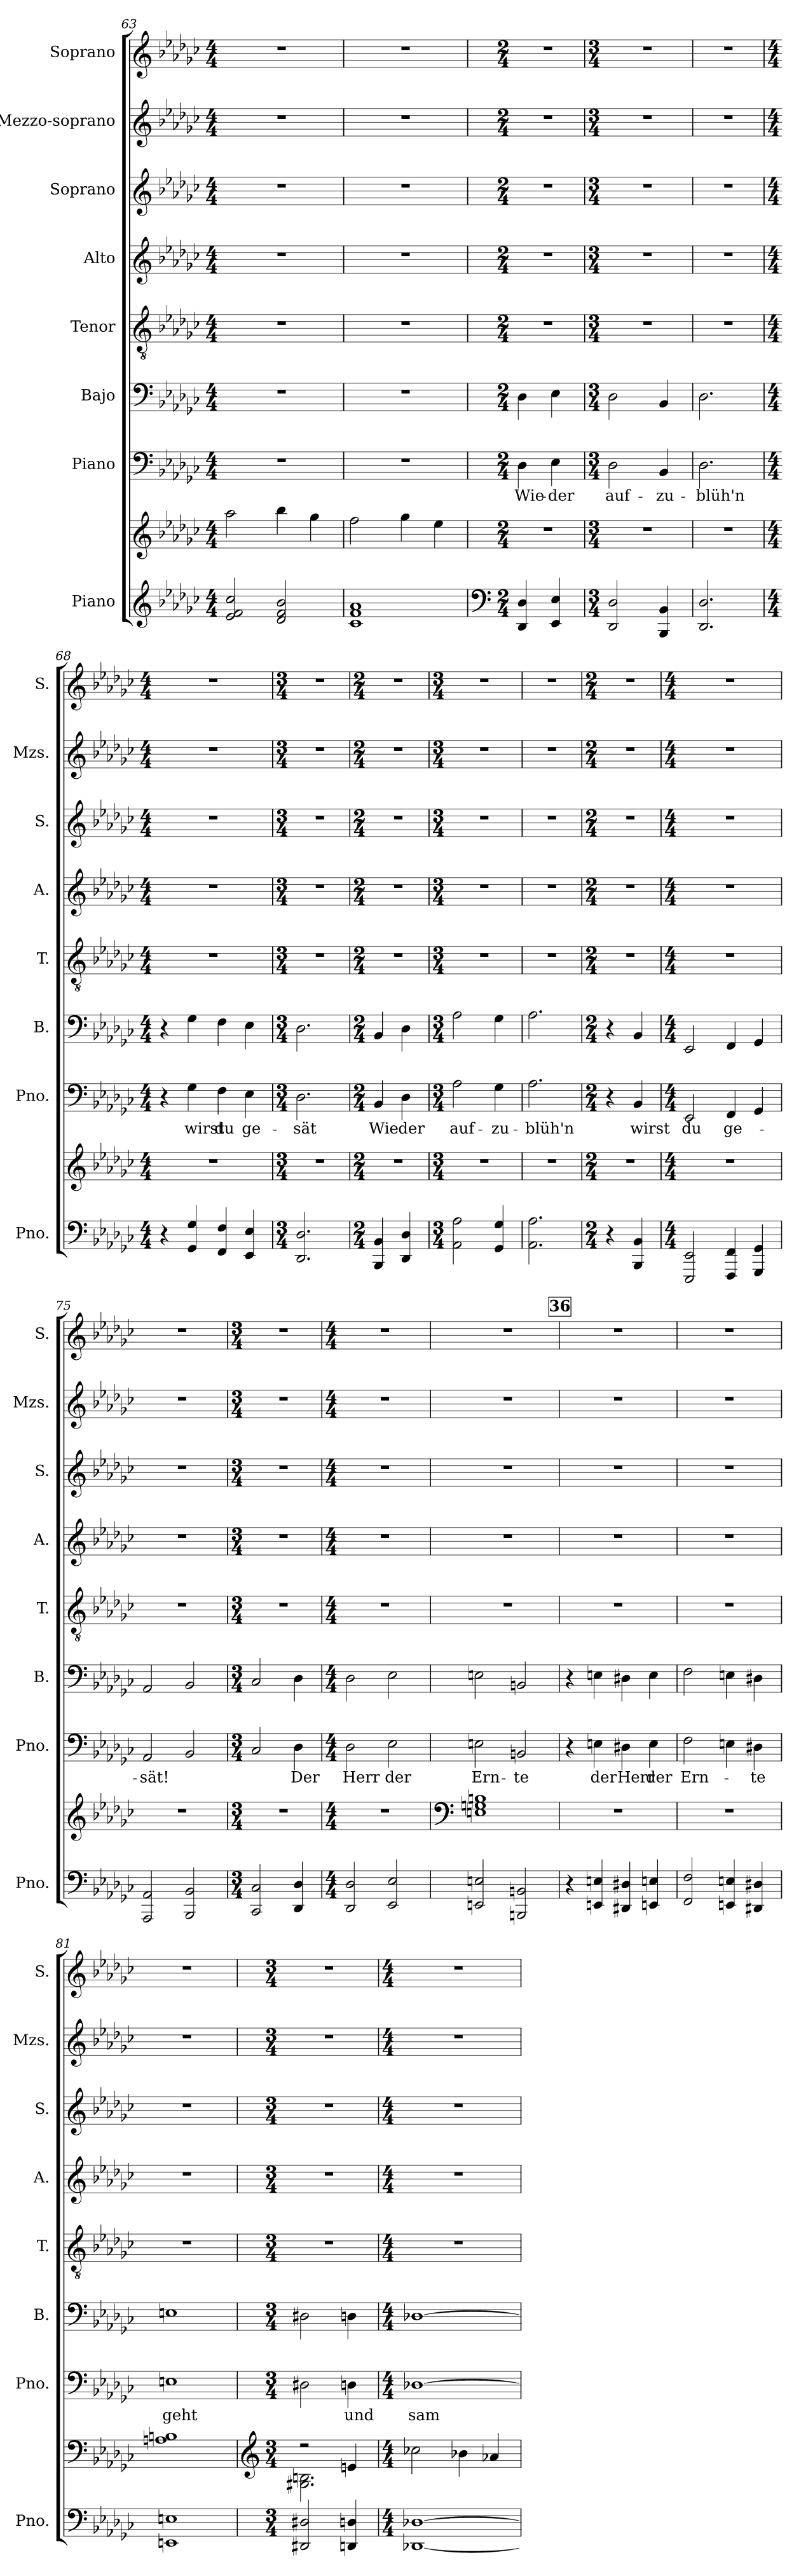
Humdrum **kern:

**kern	**kern	**kern	**text	**kern	**kern	**kern	**kern	**kern	**kern
*part8	*part8	*part7	*part7	*part6	*part5	*part4	*part3	*part2	*part1
*staff9	*staff8	*staff7	*staff7	*staff6	*staff5	*staff4	*staff3	*staff2	*staff1
*I"Piano	*	*I"Piano	*	*I"Bajo	*I"Tenor	*I"Alto	*I"Soprano	*I"Mezzo-soprano	*I"Soprano
*I'Pno.	*	*I'Pno.	*	*I'B.	*I'T.	*I'A.	*I'S.	*I'Mzs.	*I'S.
*clefG2	*clefG2	*clefF4	*	*clefF4	*clefGv2	*clefG2	*clefG2	*clefG2	*clefG2
*k[b-e-a-d-g-c-]	*k[b-e-a-d-g-c-]	*k[b-e-a-d-g-c-]	*	*k[b-e-a-d-g-c-]	*k[b-e-a-d-g-c-]	*k[b-e-a-d-g-c-]	*k[b-e-a-d-g-c-]	*k[b-e-a-d-g-c-]	*k[b-e-a-d-g-c-]
*M4/4	*M4/4	*M4/4	*	*M4/4	*M4/4	*M4/4	*M4/4	*M4/4	*M4/4
=63	=63	=63	=63	=63	=63	=63	=63	=63	=63
2e-/ 2f/ 2cc-/	2aa-\	1r	.	1r	1r	1r	1r	1r	1r
2d-/ 2f/ 2b-/	4bb-\	.	.	.	.	.	.	.	.
.	4gg-\	.	.	.	.	.	.	.	.
=64	=64	=64	=64	=64	=64	=64	=64	=64	=64
1c- 1f 1a-	2ff\	1r	.	1r	1r	1r	1r	1r	1r
.	4gg-\	.	.	.	.	.	.	.	.
.	4ee-\	.	.	.	.	.	.	.	.
=65	=65	=65	=65	=65	=65	=65	=65	=65	=65
!!LO:REH:place=s1:a:B:fs=14:t=35
*clefF4	*	*	*	*	*	*	*	*	*
*M2/4	*M2/4	*M2/4	*	*M2/4	*M2/4	*M2/4	*M2/4	*M2/4	*M2/4
*	*	*	*	*	*	*	*	*	*MM58
4DD-/ 4D-/	2r	4D-\	Wie-	4D-\	2r	2r	2r	2r	2r
4EE-/ 4E-/	.	4E-\	-der	4E-\	.	.	.	.	.
=66	=66	=66	=66	=66	=66	=66	=66	=66	=66
*M3/4	*M3/4	*M3/4	*	*M3/4	*M3/4	*M3/4	*M3/4	*M3/4	*M3/4
2DD-/ 2D-/	2.r	2D-\	auf-	2D-\	2.r	2.r	2.r	2.r	2.r
4BBB-/ 4BB-/	.	4BB-/	-zu-	4BB-/	.	.	.	.	.
!!LO:PB:g=z
=67	=67	=67	=67	=67	=67	=67	=67	=67	=67
2.DD-/ 2.D-/	2.r	2.D-\	-blüh'n	2.D-\	2.r	2.r	2.r	2.r	2.r
=68	=68	=68	=68	=68	=68	=68	=68	=68	=68
*M4/4	*M4/4	*M4/4	*	*M4/4	*M4/4	*M4/4	*M4/4	*M4/4	*M4/4
4r	1r	4r	.	4r	1r	1r	1r	1r	1r
4GG-/ 4G-/	.	4G-\	wirst	4G-\	.	.	.	.	.
4FF/ 4F/	.	4F\	du	4F\	.	.	.	.	.
4EE-/ 4E-/	.	4E-\	ge-	4E-\	.	.	.	.	.
=69	=69	=69	=69	=69	=69	=69	=69	=69	=69
*M3/4	*M3/4	*M3/4	*	*M3/4	*M3/4	*M3/4	*M3/4	*M3/4	*M3/4
2.DD-/ 2.D-/	2.r	2.D-\	-sät	2.D-\	2.r	2.r	2.r	2.r	2.r
=70	=70	=70	=70	=70	=70	=70	=70	=70	=70
*M2/4	*M2/4	*M2/4	*	*M2/4	*M2/4	*M2/4	*M2/4	*M2/4	*M2/4
4BBB-/ 4BB-/	2r	4BB-/	Wie-	4BB-/	2r	2r	2r	2r	2r
4DD-/ 4D-/	.	4D-\	-der	4D-\	.	.	.	.	.
=71	=71	=71	=71	=71	=71	=71	=71	=71	=71
*M3/4	*M3/4	*M3/4	*	*M3/4	*M3/4	*M3/4	*M3/4	*M3/4	*M3/4
2AA-\ 2A-\	2.r	2A-\	auf-	2A-\	2.r	2.r	2.r	2.r	2.r
4GG-/ 4G-/	.	4G-\	-zu-	4G-\	.	.	.	.	.
=72	=72	=72	=72	=72	=72	=72	=72	=72	=72
2.AA-\ 2.A-\	2.r	2.A-\	-blüh'n	2.A-\	2.r	2.r	2.r	2.r	2.r
=73	=73	=73	=73	=73	=73	=73	=73	=73	=73
*M2/4	*M2/4	*M2/4	*	*M2/4	*M2/4	*M2/4	*M2/4	*M2/4	*M2/4
4r	2r	4r	.	4r	2r	2r	2r	2r	2r
4BBB-/ 4BB-/	.	4BB-/	wirst	4BB-/	.	.	.	.	.
=74	=74	=74	=74	=74	=74	=74	=74	=74	=74
*M4/4	*M4/4	*M4/4	*	*M4/4	*M4/4	*M4/4	*M4/4	*M4/4	*M4/4
2EEE-/ 2EE-/	1r	2EE-/	du	2EE-/	1r	1r	1r	1r	1r
4FFF/ 4FF/	.	4FF/	ge-	4FF/	.	.	.	.	.
4GGG-/ 4GG-/	.	4GG-/	.	4GG-/	.	.	.	.	.
!!LO:PB:g=z
=75	=75	=75	=75	=75	=75	=75	=75	=75	=75
2AAA-/ 2AA-/	1r	2AA-/	-sät!	2AA-/	1r	1r	1r	1r	1r
2BBB-/ 2BB-/	.	2BB-/	.	2BB-/	.	.	.	.	.
=76	=76	=76	=76	=76	=76	=76	=76	=76	=76
*M3/4	*M3/4	*M3/4	*	*M3/4	*M3/4	*M3/4	*M3/4	*M3/4	*M3/4
2CC-/ 2C-/	2.r	2C-/	.	2C-/	2.r	2.r	2.r	2.r	2.r
4DD-/ 4D-/	.	4D-\	Der	4D-\	.	.	.	.	.
=77	=77	=77	=77	=77	=77	=77	=77	=77	=77
*M4/4	*M4/4	*M4/4	*	*M4/4	*M4/4	*M4/4	*M4/4	*M4/4	*M4/4
2DD-/ 2D-/	1r	2D-\	Herr	2D-\	1r	1r	1r	1r	1r
2EE-/ 2E-/	.	2E-\	der	2E-\	.	.	.	.	.
=78	=78	=78	=78	=78	=78	=78	=78	=78	=78
*	*clefF4	*	*	*	*	*	*	*	*
2EEn/ 2En/	1En 1Gn 1Bn	2En\	Ern-	2En\	1r	1r	1r	1r	1r
2BBBn/ 2BBn/	.	2BBn/	-te	2BBn/	.	.	.	.	.
!!LO:REH:place=s1:a:B:fs=14:t=36
=79	=79	=79	=79	=79	=79	=79	=79	=79	=79
4r	1r	4r	.	4r	1r	1r	1r	1r	1r
4EEn/ 4En/	.	4En\	der	4En\	.	.	.	.	.
4DD#X/ 4D#X/	.	4D#X\	Herr	4D#X\	.	.	.	.	.
4EEn/ 4En/	.	4E\	der	4E\	.	.	.	.	.
=80	=80	=80	=80	=80	=80	=80	=80	=80	=80
2FF/ 2F/	1r	2F\	Ern-	2F\	1r	1r	1r	1r	1r
4EEn/ 4En/	.	4En\	.	4En\	.	.	.	.	.
4DD#X/ 4D#X/	.	4D#X\	-te	4D#X\	.	.	.	.	.
=81	=81	=81	=81	=81	=81	=81	=81	=81	=81
1EEn 1En	1An 1Bn	1En	geht	1En	1r	1r	1r	1r	1r
!!LO:PB:g=z
=82	=82	=82	=82	=82	=82	=82	=82	=82	=82
*	*clefG2	*	*	*	*	*	*	*	*
*M3/4	*M3/4	*M3/4	*	*M3/4	*M3/4	*M3/4	*M3/4	*M3/4	*M3/4
*	*^	*	*	*	*	*	*	*	*
2DD#X/ 2D#X/	2r	2.G#X\ 2.Bn\	2D#X\	.	2D#X\	2.r	2.r	2.r	2.r	2.r
4DDn/ 4Dn/	4en/	.	4Dn\	und	4Dn\	.	.	.	.	.
*	*v	*v	*	*	*	*	*	*	*	*
=83	=83	=83	=83	=83	=83	=83	=83	=83	=83
*M4/4	*M4/4	*M4/4	*	*M4/4	*M4/4	*M4/4	*M4/4	*M4/4	*M4/4
[1DD-X [1D-X	2cc-X\	[1D-X	sam-	[1D-X	1r	1r	1r	1r	1r
.	4b-X\	.	.	.	.	.	.	.	.
.	4a-X/	.	.	.	.	.	.	.	.
=	=	=	=	=	=	=	=	=	=
*-	*-	*-	*-	*-	*-	*-	*-	*-	*-
